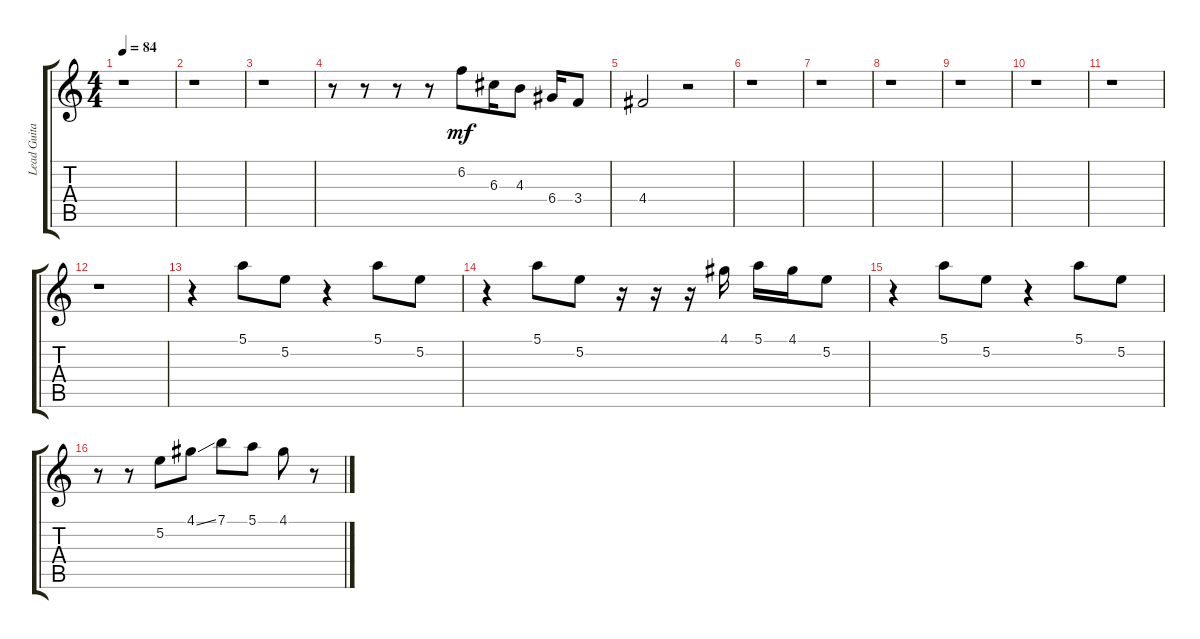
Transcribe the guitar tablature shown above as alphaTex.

\track ("Lead Guitar" "Lead Guita") {instrument distortionguitar}
\staff {score tabs}
\tuning (E4 B3 G3 D3 A2 D2) {hide}
\ts (4 4)
\tempo 84
\clef g2
\ks c
r.1{dy mf} |
r.1 |
r.1 |
r.8 r.8 r.8 r.8 6.2.8 6.3.16 4.3.8 6.4.16 3.4.8 |
4.4.2 r.2 |
r.1 |
r.1 |
r.1 |
r.1 |
r.1 |
r.1 |
r.1 |
r.4 5.1.8 5.2.8 r.4 5.1.8 5.2.8 |
r.4 5.1.8 5.2.8 r.16 r.16 r.16 4.1.16 5.1.16 4.1.16 5.2.8 |
r.4 5.1.8 5.2.8 r.4 5.1.8 5.2.8 |
r.8 r.8 5.2.8 4.1{ss}.8 7.1.8 5.1.8 4.1.8 r.8
